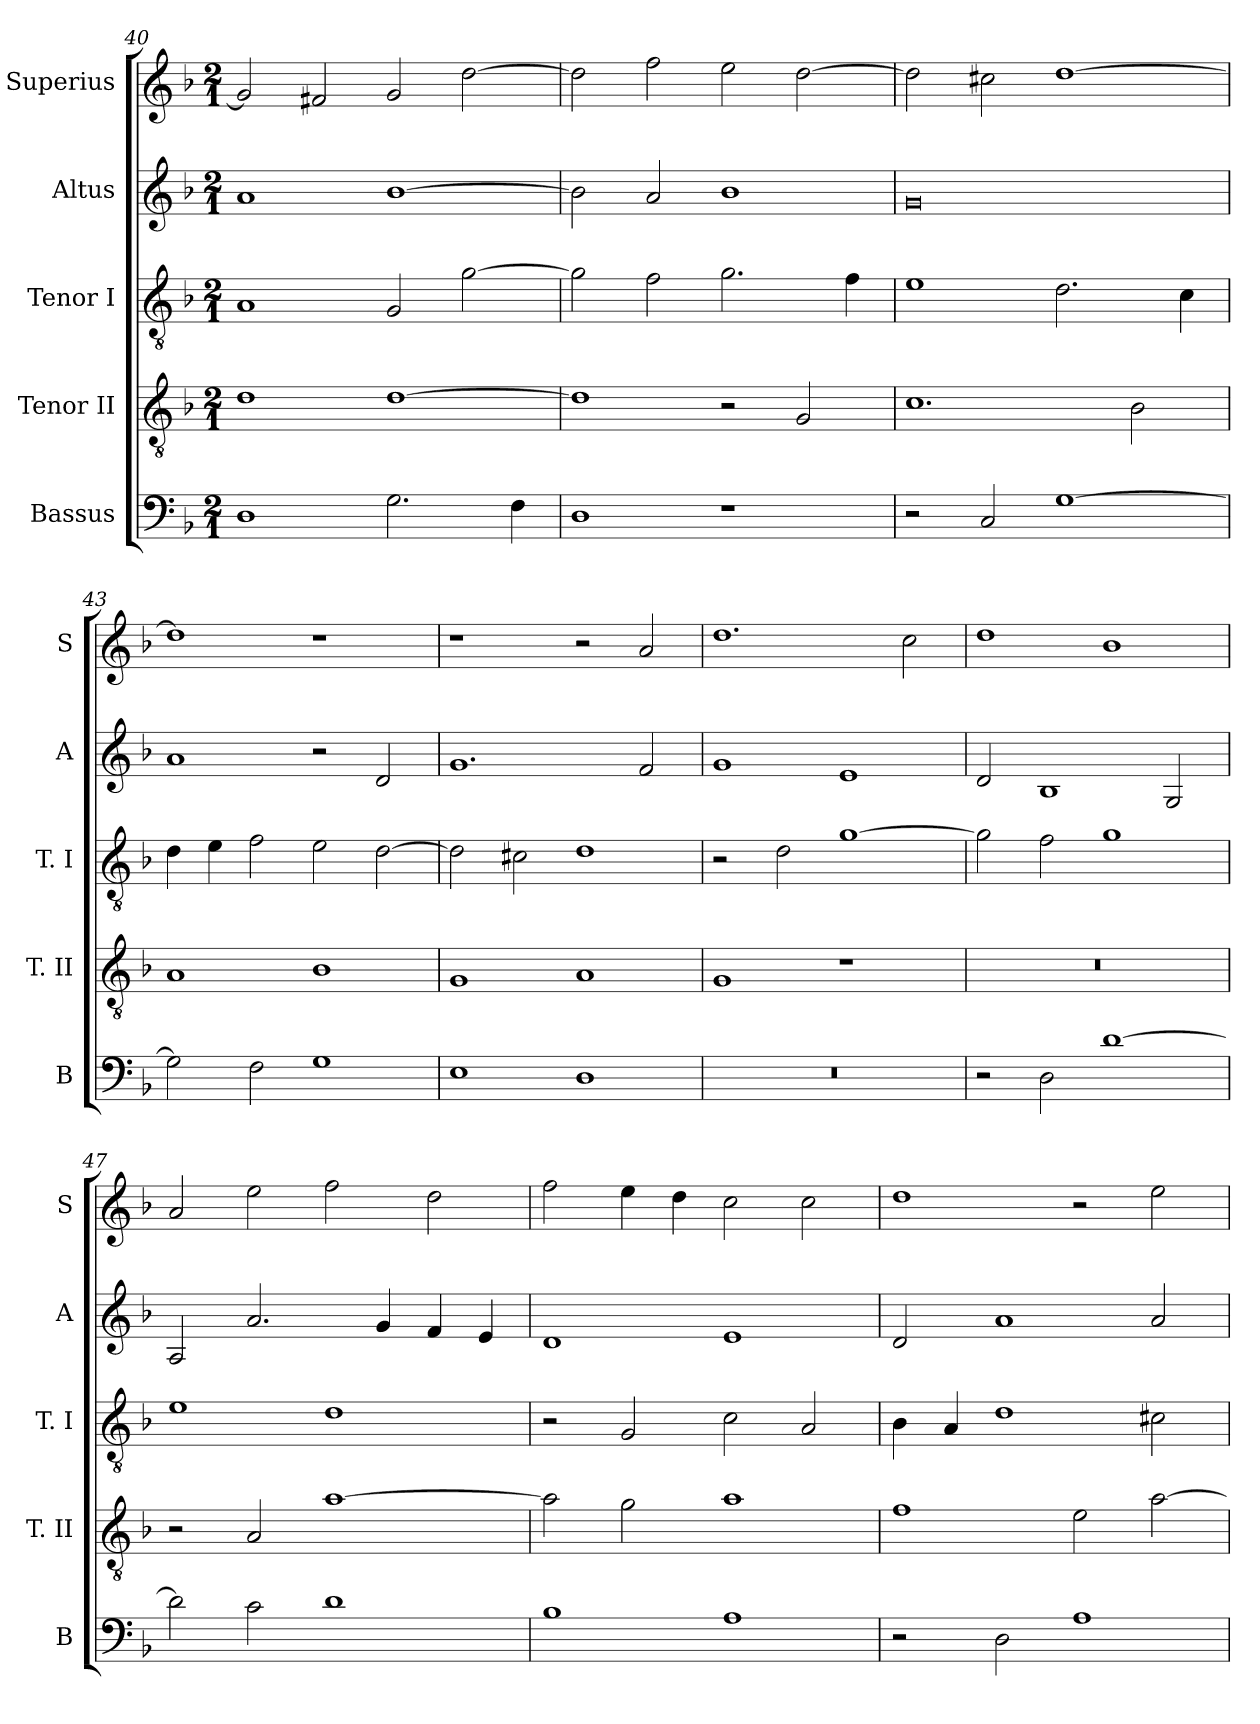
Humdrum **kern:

**kern	**kern	**kern	**kern	**kern
*part5	*part4	*part3	*part2	*part1
*staff5	*staff4	*staff3	*staff2	*staff1
*I"Bassus	*I"Tenor II	*I"Tenor I	*I"Altus	*I"Superius
*I'B	*I'T. II	*I'T. I	*I'A	*I'S
*clefF4	*clefGv2	*clefGv2	*clefG2	*clefG2
*k[b-]	*k[b-]	*k[b-]	*k[b-]	*k[b-]
*F:	*F:	*F:	*F:	*F:
*M2/1	*M2/1	*M2/1	*M2/1	*M2/1
=40	=40	=40	=40	=40
1D	1d	1A	1a	2g]
.	.	.	.	2f#X
2.G	[1d	2G	[1b-	2g
.	.	[2g	.	[2dd
4F	.	.	.	.
=41	=41	=41	=41	=41
1D	1d]	2g]	2b-]	2dd]
.	.	2f	2a	2ff
1r	2r	2.g	1b-	2ee
.	2G	.	.	[2dd
.	.	4f	.	.
=42	=42	=42	=42	=42
2r	1.c	1e	0g	2dd]
2C	.	.	.	2cc#X
[1G	.	2.d	.	[1dd
.	2B-	.	.	.
.	.	4c	.	.
=43	=43	=43	=43	=43
2G]	1A	4d	1a	1dd]
.	.	4e	.	.
2F	.	2f	.	.
1G	1B-	2e	2r	1r
.	.	[2d	2d	.
=44	=44	=44	=44	=44
1E	1G	2d]	1.g	1r
.	.	2c#X	.	.
1D	1A	1d	.	2r
.	.	.	2f	2a
=45	=45	=45	=45	=45
0r	1G	2r	1g	1.dd
.	.	2d	.	.
.	1r	[1g	1e	.
.	.	.	.	2cc
=46	=46	=46	=46	=46
2r	0r	2g]	2d	1dd
2D	.	2f	1B-	.
[1d	.	1g	.	1b-
.	.	.	2G	.
=47	=47	=47	=47	=47
2d]	2r	1e	2A	2a
2c	2A	.	2.a	2ee
1d	[1a	1d	.	2ff
.	.	.	4g	.
.	.	.	4f	2dd
.	.	.	4e	.
=48	=48	=48	=48	=48
1B-	2a]	2r	1d	2ff
.	2g	2G	.	4ee
.	.	.	.	4dd
1A	1a	2c	1e	2cc
.	.	2A	.	2cc
=49	=49	=49	=49	=49
2r	1f	4B-	2d	1dd
.	.	4A	.	.
2D	.	1d	1a	.
1A	2e	.	.	2r
.	[2a	2c#X	2a	2ee
=	=	=	=	=
*-	*-	*-	*-	*-
